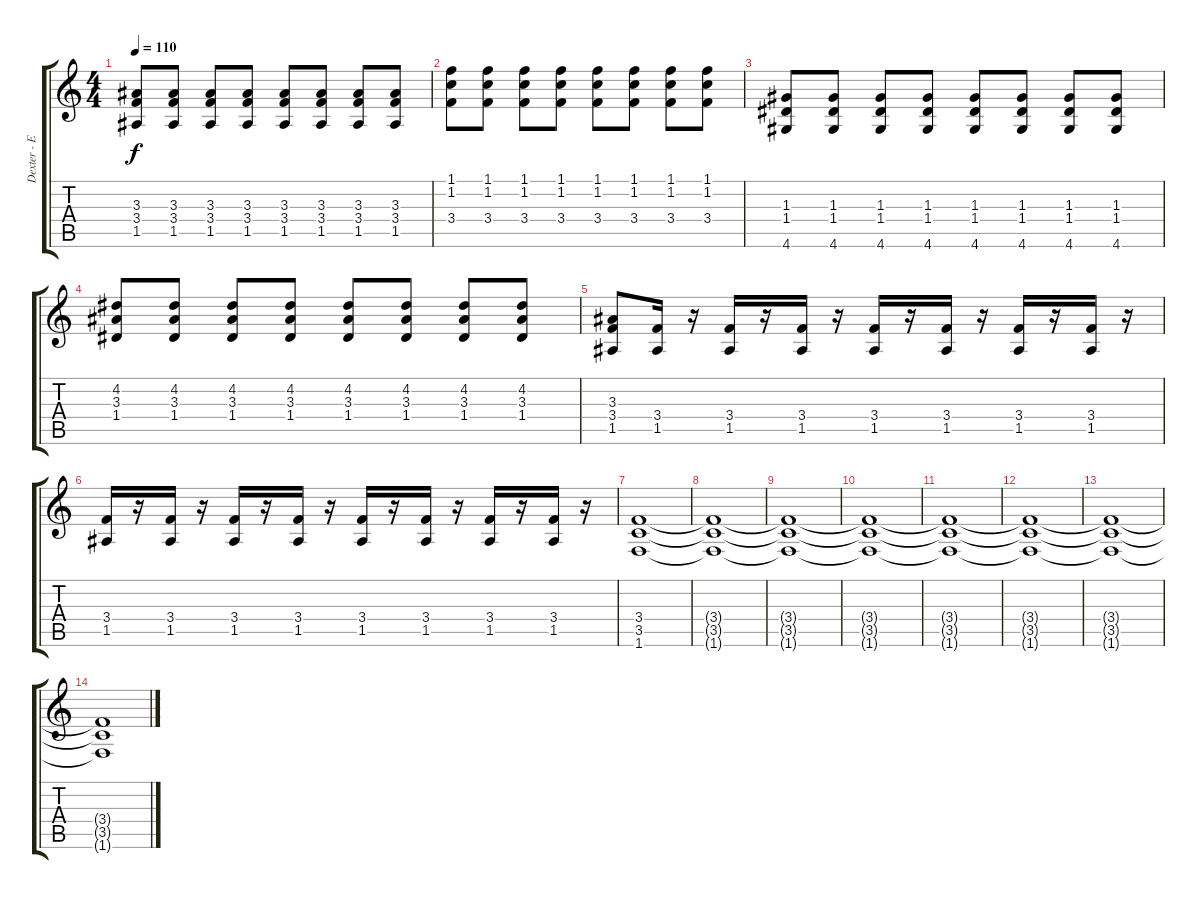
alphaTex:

\track ("Dexter - El. Guitar" "Dexter - E") {instrument overdrivenguitar}
\staff {score tabs}
\tuning (E4 B3 G3 D3 A2 E2) {hide}
\ts (4 4)
\tempo 110
\clef g2
\ks c
(3.3 3.4 1.5).8{dy f} (3.3 3.4 1.5).8 (3.3 3.4 1.5).8 (3.3 3.4 1.5).8 (3.3 3.4 1.5).8 (3.3 3.4 1.5).8 (3.3 3.4 1.5).8 (3.3 3.4 1.5).8 |
(1.1 1.2 3.4).8 (1.1 1.2 3.4).8 (1.1 1.2 3.4).8 (1.1 1.2 3.4).8 (1.1 1.2 3.4).8 (1.1 1.2 3.4).8 (1.1 1.2 3.4).8 (1.1 1.2 3.4).8 |
(1.3 1.4 4.6).8 (1.3 1.4 4.6).8 (1.3 1.4 4.6).8 (1.3 1.4 4.6).8 (1.3 1.4 4.6).8 (1.3 1.4 4.6).8 (1.3 1.4 4.6).8 (1.3 1.4 4.6).8 |
(4.2 3.3 1.4).8 (4.2 3.3 1.4).8 (4.2 3.3 1.4).8 (4.2 3.3 1.4).8 (4.2 3.3 1.4).8 (4.2 3.3 1.4).8 (4.2 3.3 1.4).8 (4.2 3.3 1.4).8 |
(3.3 3.4 1.5).8 (3.4 1.5).16 r.16 (3.4 1.5).16 r.16 (3.4 1.5).16 r.16 (3.4 1.5).16 r.16 (3.4 1.5).16 r.16 (3.4 1.5).16 r.16 (3.4 1.5).16 r.16 |
(3.4 1.5).16 r.16 (3.4 1.5).16 r.16 (3.4 1.5).16 r.16 (3.4 1.5).16 r.16 (3.4 1.5).16 r.16 (3.4 1.5).16 r.16 (3.4 1.5).16 r.16 (3.4 1.5).16 r.16 |
(3.4 3.5 1.6).1 |
(3.4{t} 3.5{t} 1.6{t}).1 |
(3.4{t} 3.5{t} 1.6{t}).1 |
(3.4{t} 3.5{t} 1.6{t}).1 |
(3.4{t} 3.5{t} 1.6{t}).1 |
(3.4{t} 3.5{t} 1.6{t}).1 |
(3.4{t} 3.5{t} 1.6{t}).1 |
(3.4{t} 3.5{t} 1.6{t}).1
